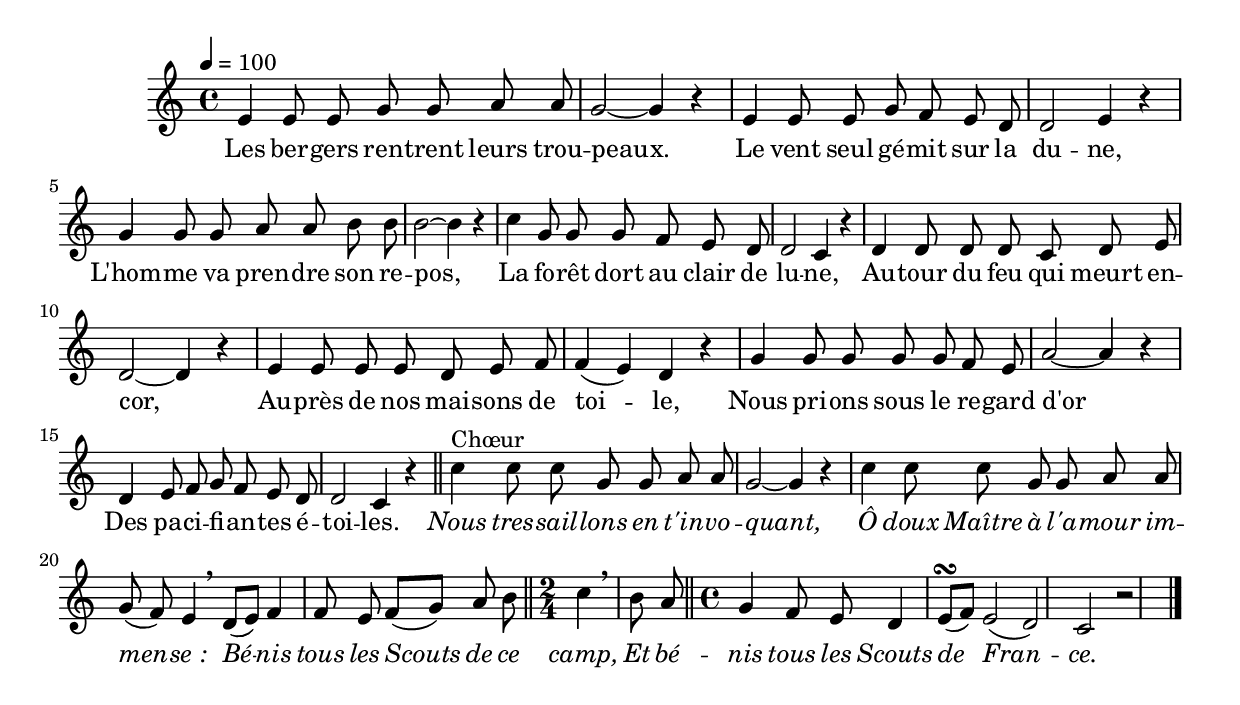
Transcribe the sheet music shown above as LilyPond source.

\version "2.16"
\include "italiano.ly"

\header {
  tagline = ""
  composer = ""
}                                        

MetriqueArmure = {
  \tempo 4=100
  \time 4/4
  \key do \major
}

italique = { \override Score . LyricText #'font-shape = #'italic }

roman = { \override Score . LyricText #'font-shape = #'roman }

MusiqueTheme = \relative do' {
  mi4 mi8 mi sol sol la la
  sol2~ sol4 r
  mi4 mi8 mi sol fa mi re
  re2 mi4 r
  sol4 sol8 sol la la si si
  si2~ si4 r
  do4 sol8 sol sol fa mi re
  re2 do4 r
  re4 re8 re re do re mi
  re2~ re4 r
  mi4 mi8 mi mi re mi fa
  fa4( mi) re r
  sol4 sol8 sol sol sol fa mi
  la2~ la4 r
  re,4 mi8 fa sol fa mi re
  re2 do4 r \bar "||"
  do'4^"Chœur" do8 do sol sol la la
  sol2~ sol4 r
  do4 do8 do sol sol la la
  sol( fa) mi4 \breathe re8[( mi])
  fa4 fa8 mi fa[( sol]) la si \bar "||"
  \time 2/4 do4 \breathe si8 la \bar "||"
  \time 4/4 sol4 fa8 mi re4 mi8[(\turn fa])
  mi2( re)
  do2 r2 \bar "|."
}

Paroles = \lyricmode {
  Les ber -- gers ren -- trent leurs trou -- peaux.
  Le vent seul gé -- mit sur la du -- ne,
  L'hom -- me va pren -- dre son re -- pos,
  La fo -- rêt dort au clair de lu -- ne,
  Au -- tour du feu qui meurt en -- cor,
  Au -- près de nos mai -- sons de toi -- le,
  Nous pri -- ons sous le re -- gard d'or
  Des pa -- ci -- fi -- an -- tes é -- toi -- les.
  
  \italique
  Nous tres -- sail -- lons en t'in -- vo -- quant,
  Ô doux Maître à l'a -- mour im -- men -- se_:
  Bé -- nis tous les Scouts de ce camp,
  Et bé -- nis tous les Scouts de Fran -- ce.
}

\score{
    \new Staff <<
      \set Staff.midiInstrument = "flute"
      \set Staff.autoBeaming = ##f
      \new Voice = "theme" {
	\override Score.PaperColumn #'keep-inside-line = ##t
	\MetriqueArmure
	\MusiqueTheme
      }
      \new Lyrics \lyricsto theme {
	\Paroles
      }                       
    >>
\layout{}
\midi{}
}
